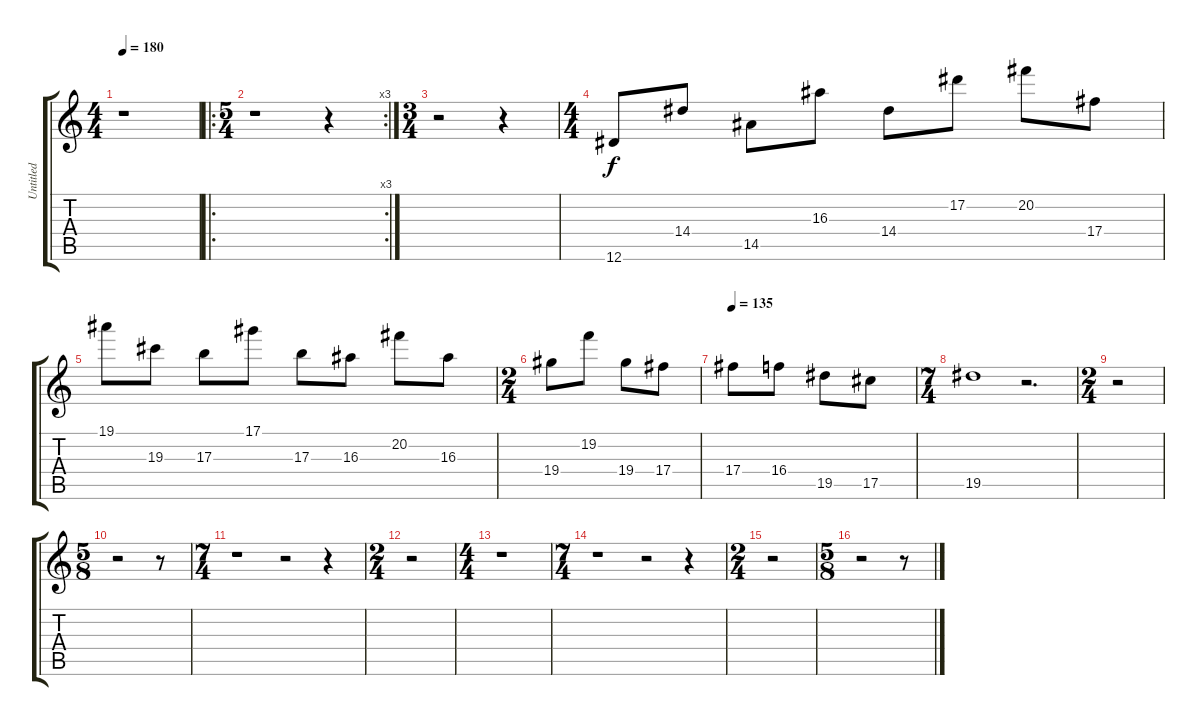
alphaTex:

\track ("Untitled" "Untitled") {instrument distortionguitar}
\staff {score tabs}
\tuning (Eb4 Bb3 Gb3 Db3 Ab2 Eb2) {hide}
\ts (4 4)
\tempo 180
\clef g2
\ks c
r.1{dy f} |
\ro
\rc 3
\ts (5 4)
r.1 r.4 |
\ts (3 4)
r.2 r.4 |
\ts (4 4)
12.6.8 14.4.8 14.5.8 16.3.8 14.4.8 17.2.8 20.2.8 17.4.8 |
19.1.8 19.3.8 17.3.8 17.1.8 17.3.8 16.3.8 20.2.8 16.3.8 |
\ts (2 4)
19.4.8 19.2.8 19.4.8 17.4.8 |
\tempo 135
17.4.8 16.4.8 19.5.8 17.5.8 |
\ts (7 4)
19.5.1 r.2{d} |
\ts (2 4)
r.2 |
\ts (5 8)
r.2 r.8 |
\ts (7 4)
r.1 r.2 r.4 |
\ts (2 4)
r.2 |
\ts (4 4)
r.1 |
\ts (7 4)
r.1 r.2 r.4 |
\ts (2 4)
r.2 |
\ts (5 8)
r.2 r.8
